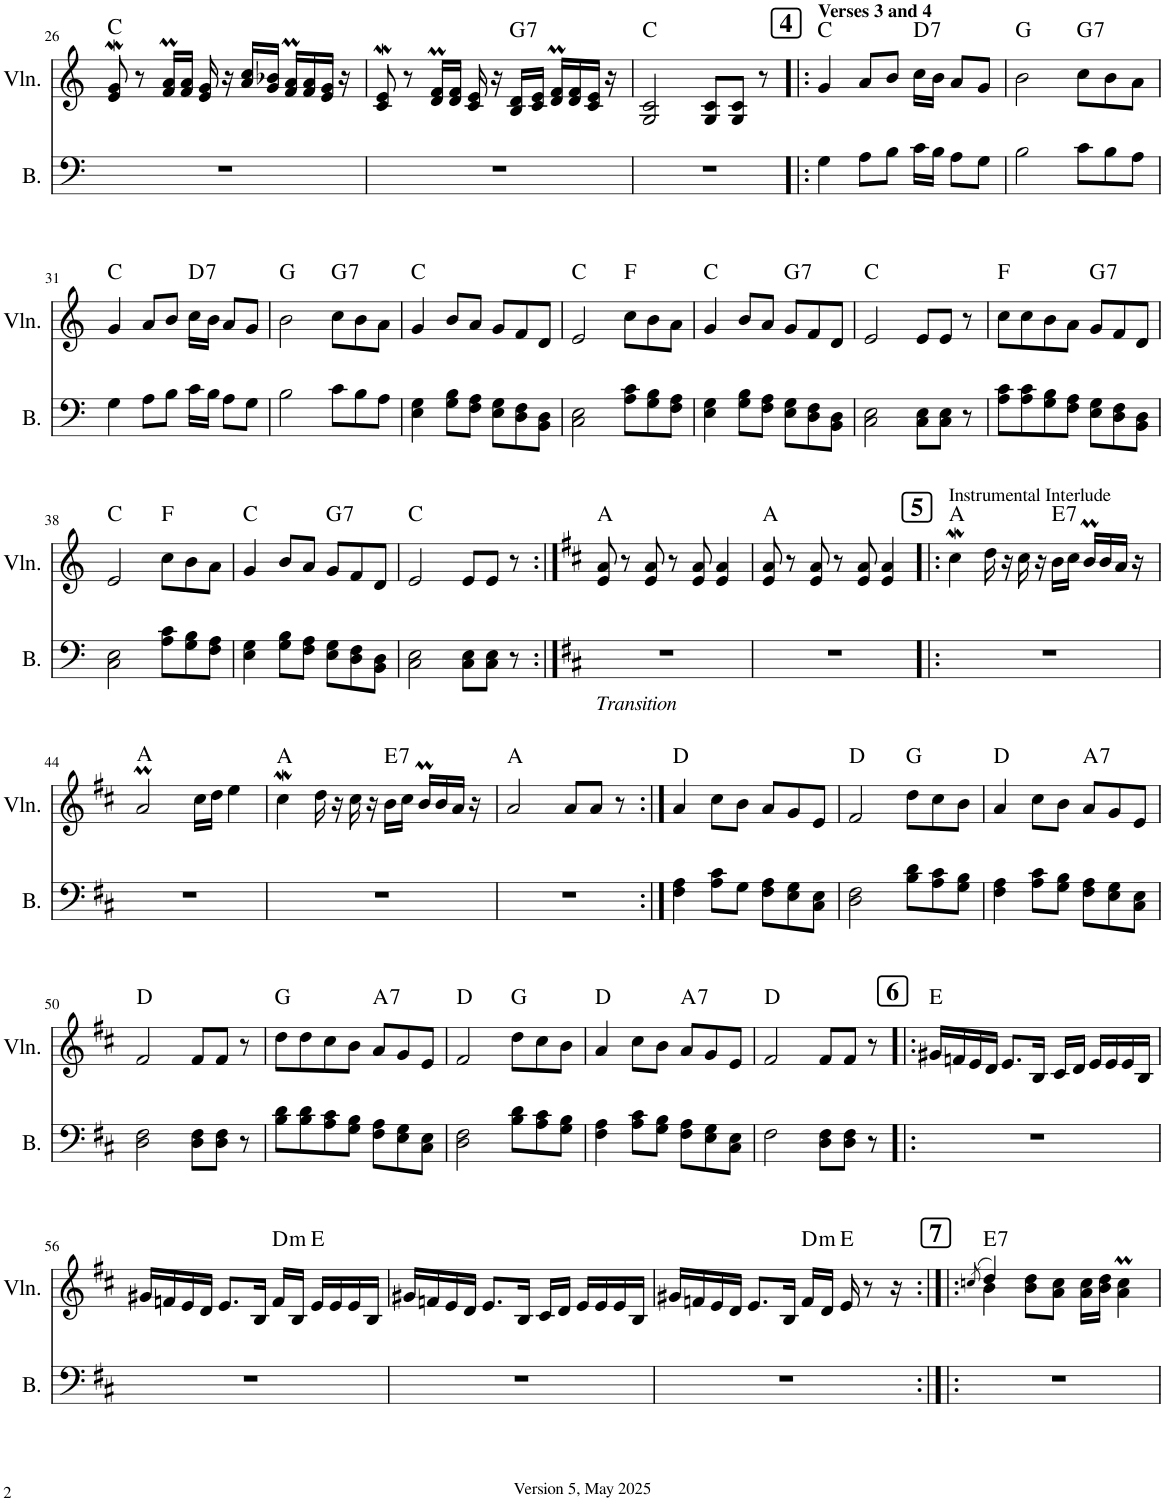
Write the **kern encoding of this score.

**kern	**kern	**harte
*part2	*part1	*part1
*staff2	*staff1	*
*I"Bass	*I"Violin	*
*I'B.	*I'Vln.	*
!!LO:PB:g=z
*clefF4	*clefG2	*
*k[]	*k[]	*
*M7/8	*M7/8	*
=26	=26	=26
2..r	8e/m 8g/m	C:maj
.	8r	.
.	16f/M 16a/MLL	.
.	16f/ 16a/JJ	.
.	16e/ 16g/	.
.	16r	.
.	16a/ 16cc/LL	.
.	16g/ 16b-X/JJ	.
.	16f/M 16a/MLL	.
.	16f/ 16a/	.
.	16e/ 16g/JJ	.
.	16r	.
=27	=27	=27
2..r	8c/M 8e/M	.
.	8r	.
.	16d/M 16f/MLL	.
.	16d/ 16f/JJ	.
.	16c/ 16e/	.
.	16r	.
!	!	!LO:H:kt=7
.	16B/ 16d/LL	G:7
.	16c/ 16e/JJ	.
.	16d/M 16f/MLL	.
.	16d/ 16f/	.
.	16c/ 16e/JJ	.
.	16r	.
=28	=28	=28
2..r	2G/ 2c/	C:maj
.	8G/ 8c/L	.
.	8G/ 8c/J	.
.	8r	.
!!LO:REH:place=s1:a:B:cj:fs=14:t=4
=29!|:	=29!|:	=29!|:
!	!LO:TX:a:B:t=Verses 3 and 4	!
4G\	4g/	C:maj
8A\L	8a/L	.
8B\J	8b/J	.
!	!	!LO:H:kt=7
16c\LL	16cc\LL	D:7
16B\JJ	16b\JJ	.
8A\L	8a/L	.
8G\J	8g/J	.
=30	=30	=30
2B\	2b\	G:maj
!	!	!LO:H:kt=7
8c\L	8cc\L	G:7
8B\	8b\	.
8A\J	8a\J	.
!!LO:LB:g=z
=31	=31	=31
4G\	4g/	C:maj
8A\L	8a/L	.
8B\J	8b/J	.
!	!	!LO:H:kt=7
16c\LL	16cc\LL	D:7
16B\JJ	16b\JJ	.
8A\L	8a/L	.
8G\J	8g/J	.
=32	=32	=32
2B\	2b\	G:maj
!	!	!LO:H:kt=7
8c\L	8cc\L	G:7
8B\	8b\	.
8A\J	8a\J	.
=33	=33	=33
4E\ 4G\	4g/	C:maj
8G\ 8B\L	8b/L	.
8F\ 8A\J	8a/J	.
8E\ 8G\L	8g/L	.
8D\ 8F\	8f/	.
8BB\ 8D\J	8d/J	.
=34	=34	=34
2C\ 2E\	2e/	C:maj
8A\ 8c\L	8cc\L	F:maj
8G\ 8B\	8b\	.
8F\ 8A\J	8a\J	.
=35	=35	=35
4E\ 4G\	4g/	C:maj
8G\ 8B\L	8b/L	.
8F\ 8A\J	8a/J	.
!	!	!LO:H:kt=7
8E\ 8G\L	8g/L	G:7
8D\ 8F\	8f/	.
8BB\ 8D\J	8d/J	.
=36	=36	=36
2C\ 2E\	2e/	C:maj
8C\ 8E\L	8e/L	.
8C\ 8E\J	8e/J	.
8r	8r	.
=37	=37	=37
8A\ 8c\L	8cc\L	F:maj
8A\ 8c\	8cc\	.
8G\ 8B\	8b\	.
8F\ 8A\J	8a\J	.
!	!	!LO:H:kt=7
8E\ 8G\L	8g/L	G:7
8D\ 8F\	8f/	.
8BB\ 8D\J	8d/J	.
!!LO:LB:g=z
=38	=38	=38
2C\ 2E\	2e/	C:maj
8A\ 8c\L	8cc\L	F:maj
8G\ 8B\	8b\	.
8F\ 8A\J	8a\J	.
=39	=39	=39
4E\ 4G\	4g/	C:maj
8G\ 8B\L	8b/L	.
8F\ 8A\J	8a/J	.
!	!	!LO:H:kt=7
8E\ 8G\L	8g/L	G:7
8D\ 8F\	8f/	.
8BB\ 8D\J	8d/J	.
=40	=40	=40
2C\ 2E\	2e/	C:maj
8C\ 8E\L	8e/L	.
8C\ 8E\J	8e/J	.
8r	8r	.
=41:|!	=41:|!	=41:|!
*k[f#c#]	*k[f#c#]	*
!LO:TX:b:i:t=Transition	!	!
2..r	8e/ 8a/	A:maj
.	8r	.
.	8e/ 8a/	.
.	8r	.
.	8e/ 8a/	.
.	4e/ 4a/	.
=42	=42	=42
2..r	8e/ 8a/	A:maj
.	8r	.
.	8e/ 8a/	.
.	8r	.
.	8e/ 8a/	.
.	4e/ 4a/	.
!!LO:REH:place=s1:a:B:cj:fs=14:t=5
=43!|:	=43!|:	=43!|:
!	!LO:TX:a:t=Instrumental Interlude	!
2..r	4cc#W\	A:maj
.	16dd\	.
.	16r	.
.	16cc#\	.
.	16r	.
!	!	!LO:H:kt=7
.	16b\LL	E:7
.	16cc#\JJ	.
.	16bM/LL	.
.	16b/	.
.	16a/JJ	.
.	16r	.
!!LO:LB:g=z
=44	=44	=44
2..r	2aM/	A:maj
.	16cc#\LL	.
.	16dd\JJ	.
.	4ee\	.
=45	=45	=45
2..r	4cc#W\	A:maj
.	16dd\	.
.	16r	.
.	16cc#\	.
.	16r	.
!	!	!LO:H:kt=7
.	16b\LL	E:7
.	16cc#\JJ	.
.	16bM/LL	.
.	16b/	.
.	16a/JJ	.
.	16r	.
=46	=46	=46
2..r	2a/	A:maj
.	8a/L	.
.	8a/J	.
.	8r	.
=47:|!	=47:|!	=47:|!
4F#\ 4A\	4a/	D:maj
8A\ 8c#\L	8cc#\L	.
8G\J	8b\J	.
8F#\ 8A\L	8a/L	.
8E\ 8G\	8g/	.
8C#\ 8E\J	8e/J	.
=48	=48	=48
2D\ 2F#\	2f#/	D:maj
8B\ 8d\L	8dd\L	G:maj
8A\ 8c#\	8cc#\	.
8G\ 8B\J	8b\J	.
=49	=49	=49
4F#\ 4A\	4a/	D:maj
8A\ 8c#\L	8cc#\L	.
8G\ 8B\J	8b\J	.
!	!	!LO:H:kt=7
8F#\ 8A\L	8a/L	A:7
8E\ 8G\	8g/	.
8C#\ 8E\J	8e/J	.
!!LO:LB:g=z
=50	=50	=50
2D\ 2F#\	2f#/	D:maj
8D\ 8F#\L	8f#/L	.
8D\ 8F#\J	8f#/J	.
8r	8r	.
=51	=51	=51
8B\ 8d\L	8dd\L	G:maj
8B\ 8d\	8dd\	.
8A\ 8c#\	8cc#\	.
8G\ 8B\J	8b\J	.
!	!	!LO:H:kt=7
8F#\ 8A\L	8a/L	A:7
8E\ 8G\	8g/	.
8C#\ 8E\J	8e/J	.
=52	=52	=52
2D\ 2F#\	2f#/	D:maj
8B\ 8d\L	8dd\L	G:maj
8A\ 8c#\	8cc#\	.
8G\ 8B\J	8b\J	.
=53	=53	=53
4F#\ 4A\	4a/	D:maj
8A\ 8c#\L	8cc#\L	.
8G\ 8B\J	8b\J	.
!	!	!LO:H:kt=7
8F#\ 8A\L	8a/L	A:7
8E\ 8G\	8g/	.
8C#\ 8E\J	8e/J	.
=54	=54	=54
2F#\	2f#/	D:maj
8D\ 8F#\L	8f#/L	.
8D\ 8F#\J	8f#/J	.
8r	8r	.
!!LO:REH:place=s1:a:B:cj:fs=14:t=6
=55!|:	=55!|:	=55!|:
2..r	16g#X/LL	E:maj
.	16fn/	.
.	16e/	.
.	16d/JJ	.
.	8.e/L	.
.	16B/Jk	.
.	16c#/LL	.
.	16d/JJ	.
.	16e/LL	.
.	16e/	.
.	16e/	.
.	16B/JJ	.
!!LO:LB:g=z
=56	=56	=56
2..r	16g#X/LL	.
.	16fn/	.
.	16e/	.
.	16d/JJ	.
.	8.e/L	.
.	16B/Jk	.
!	!	!LO:H:kt=m
.	16f/LL	D:min
.	16B/JJ	.
.	16e/LL	E:maj
.	16e/	.
.	16e/	.
.	16B/JJ	.
=57	=57	=57
2..r	16g#X/LL	.
.	16fn/	.
.	16e/	.
.	16d/JJ	.
.	8.e/L	.
.	16B/Jk	.
.	16c#/LL	.
.	16d/JJ	.
.	16e/LL	.
.	16e/	.
.	16e/	.
.	16B/JJ	.
=58	=58	=58
2..r	16g#X/LL	.
.	16fn/	.
.	16e/	.
.	16d/JJ	.
.	8.e/L	.
.	16B/Jk	.
!	!	!LO:H:kt=m
.	16f/LL	D:min
.	16d/JJ	.
.	16e/	E:maj
.	8r	.
.	16r	.
!!LO:REH:place=s1:a:B:cj:fs=14:t=7
=59:|!|:	=59:|!|:	=59:|!|:
.	(8qccn/	.
*	*^	*
!	!	!	!LO:H:kt=7
2..r	4dd/)	4b\	E:7
.	8b\ 8dd\L	2ryy	.
.	8a\ 8cc\J	.	.
.	16a\ 16cc\LL	.	.
.	16b\ 16dd\JJ	.	.
.	4a\M 4cc\M	.	.
.	.	8ryy	.
*	*v	*v	*
=	=	=
*-	*-	*-
